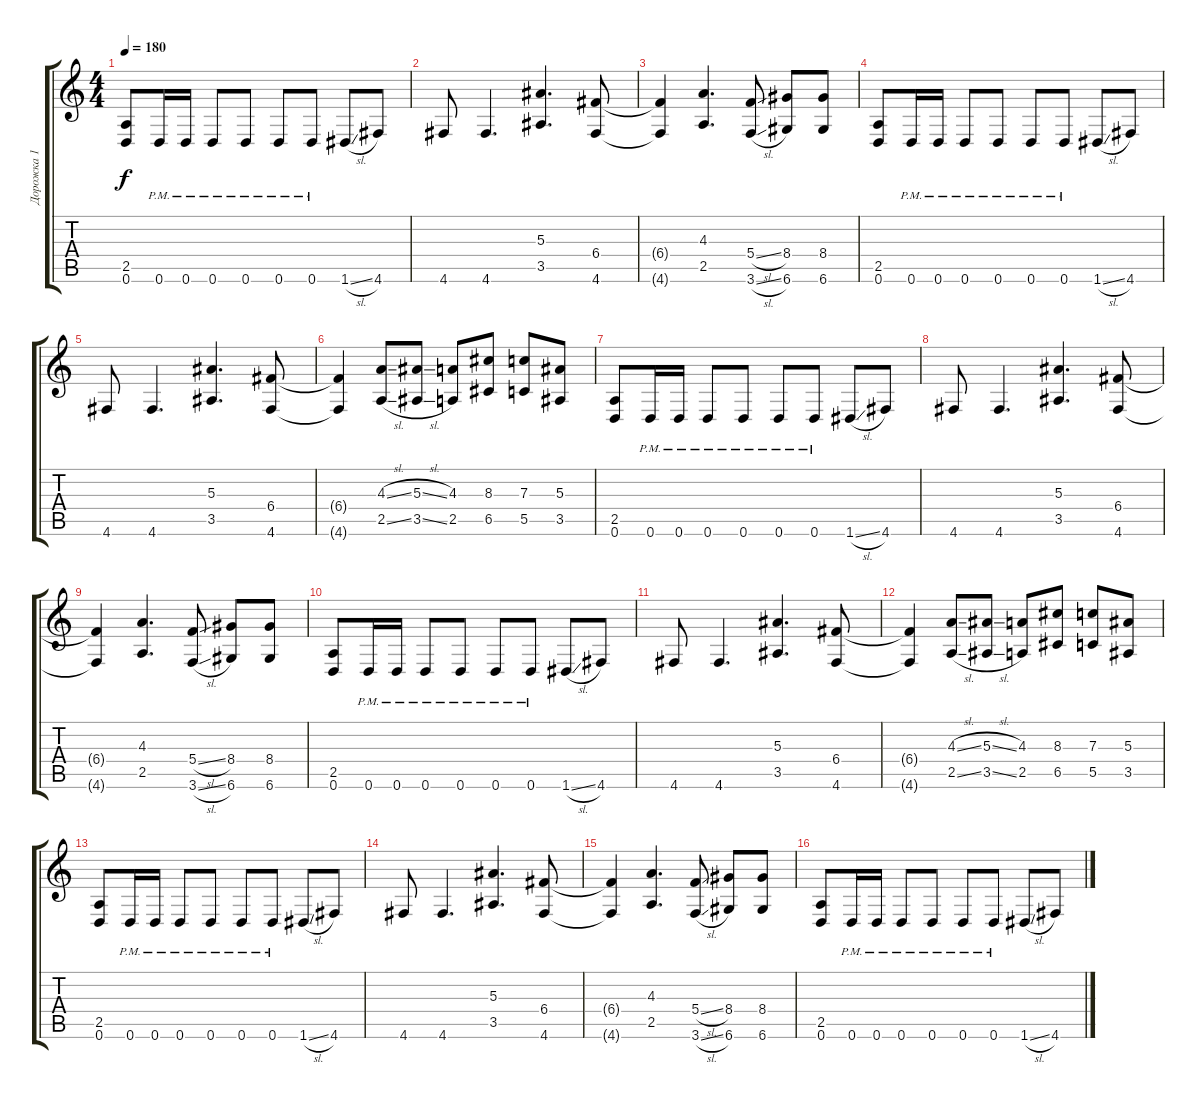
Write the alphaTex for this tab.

\track ("Дорожка 1" "Дорожка 1") {instrument distortionguitar}
\staff {score tabs}
\tuning (D4 A3 F3 C3 G2 D2) {hide}
\ts (4 4)
\tempo 180
\clef g2
\ks c
(2.5 0.6).8{dy f} 0.6{pm}.16 0.6{pm}.16 0.6{pm}.8 0.6{pm}.8 0.6{pm}.8 0.6{pm}.8 1.6{sl}.8 4.6.8 |
4.6.8 4.6.4{d} (5.3 3.5).4{d} (6.4 4.6).8 |
(6.4{t} 4.6{t}).4 (4.3 2.5).4{d} (5.4{sl} 3.6{sl}).8 (8.4 6.6).8 (8.4 6.6).8 |
(2.5 0.6).8 0.6{pm}.16 0.6{pm}.16 0.6{pm}.8 0.6{pm}.8 0.6{pm}.8 0.6{pm}.8 1.6{sl}.8 4.6.8 |
4.6.8 4.6.4{d} (5.3 3.5).4{d} (6.4 4.6).8 |
(6.4{t} 4.6{t}).4 (4.3{sl} 2.5{sl}).8 (5.3{sl} 3.5{sl}).8 (4.3 2.5).8 (8.3 6.5).8 (7.3 5.5).8 (5.3 3.5).8 |
(2.5 0.6).8 0.6{pm}.16 0.6{pm}.16 0.6{pm}.8 0.6{pm}.8 0.6{pm}.8 0.6{pm}.8 1.6{sl}.8 4.6.8 |
4.6.8 4.6.4{d} (5.3 3.5).4{d} (6.4 4.6).8 |
(6.4{t} 4.6{t}).4 (4.3 2.5).4{d} (5.4{sl} 3.6{sl}).8 (8.4 6.6).8 (8.4 6.6).8 |
(2.5 0.6).8 0.6{pm}.16 0.6{pm}.16 0.6{pm}.8 0.6{pm}.8 0.6{pm}.8 0.6{pm}.8 1.6{sl}.8 4.6.8 |
4.6.8 4.6.4{d} (5.3 3.5).4{d} (6.4 4.6).8 |
(6.4{t} 4.6{t}).4 (4.3{sl} 2.5{sl}).8 (5.3{sl} 3.5{sl}).8 (4.3 2.5).8 (8.3 6.5).8 (7.3 5.5).8 (5.3 3.5).8 |
(2.5 0.6).8 0.6{pm}.16 0.6{pm}.16 0.6{pm}.8 0.6{pm}.8 0.6{pm}.8 0.6{pm}.8 1.6{sl}.8 4.6.8 |
4.6.8 4.6.4{d} (5.3 3.5).4{d} (6.4 4.6).8 |
(6.4{t} 4.6{t}).4 (4.3 2.5).4{d} (5.4{sl} 3.6{sl}).8 (8.4 6.6).8 (8.4 6.6).8 |
(2.5 0.6).8 0.6{pm}.16 0.6{pm}.16 0.6{pm}.8 0.6{pm}.8 0.6{pm}.8 0.6{pm}.8 1.6{sl}.8 4.6.8
